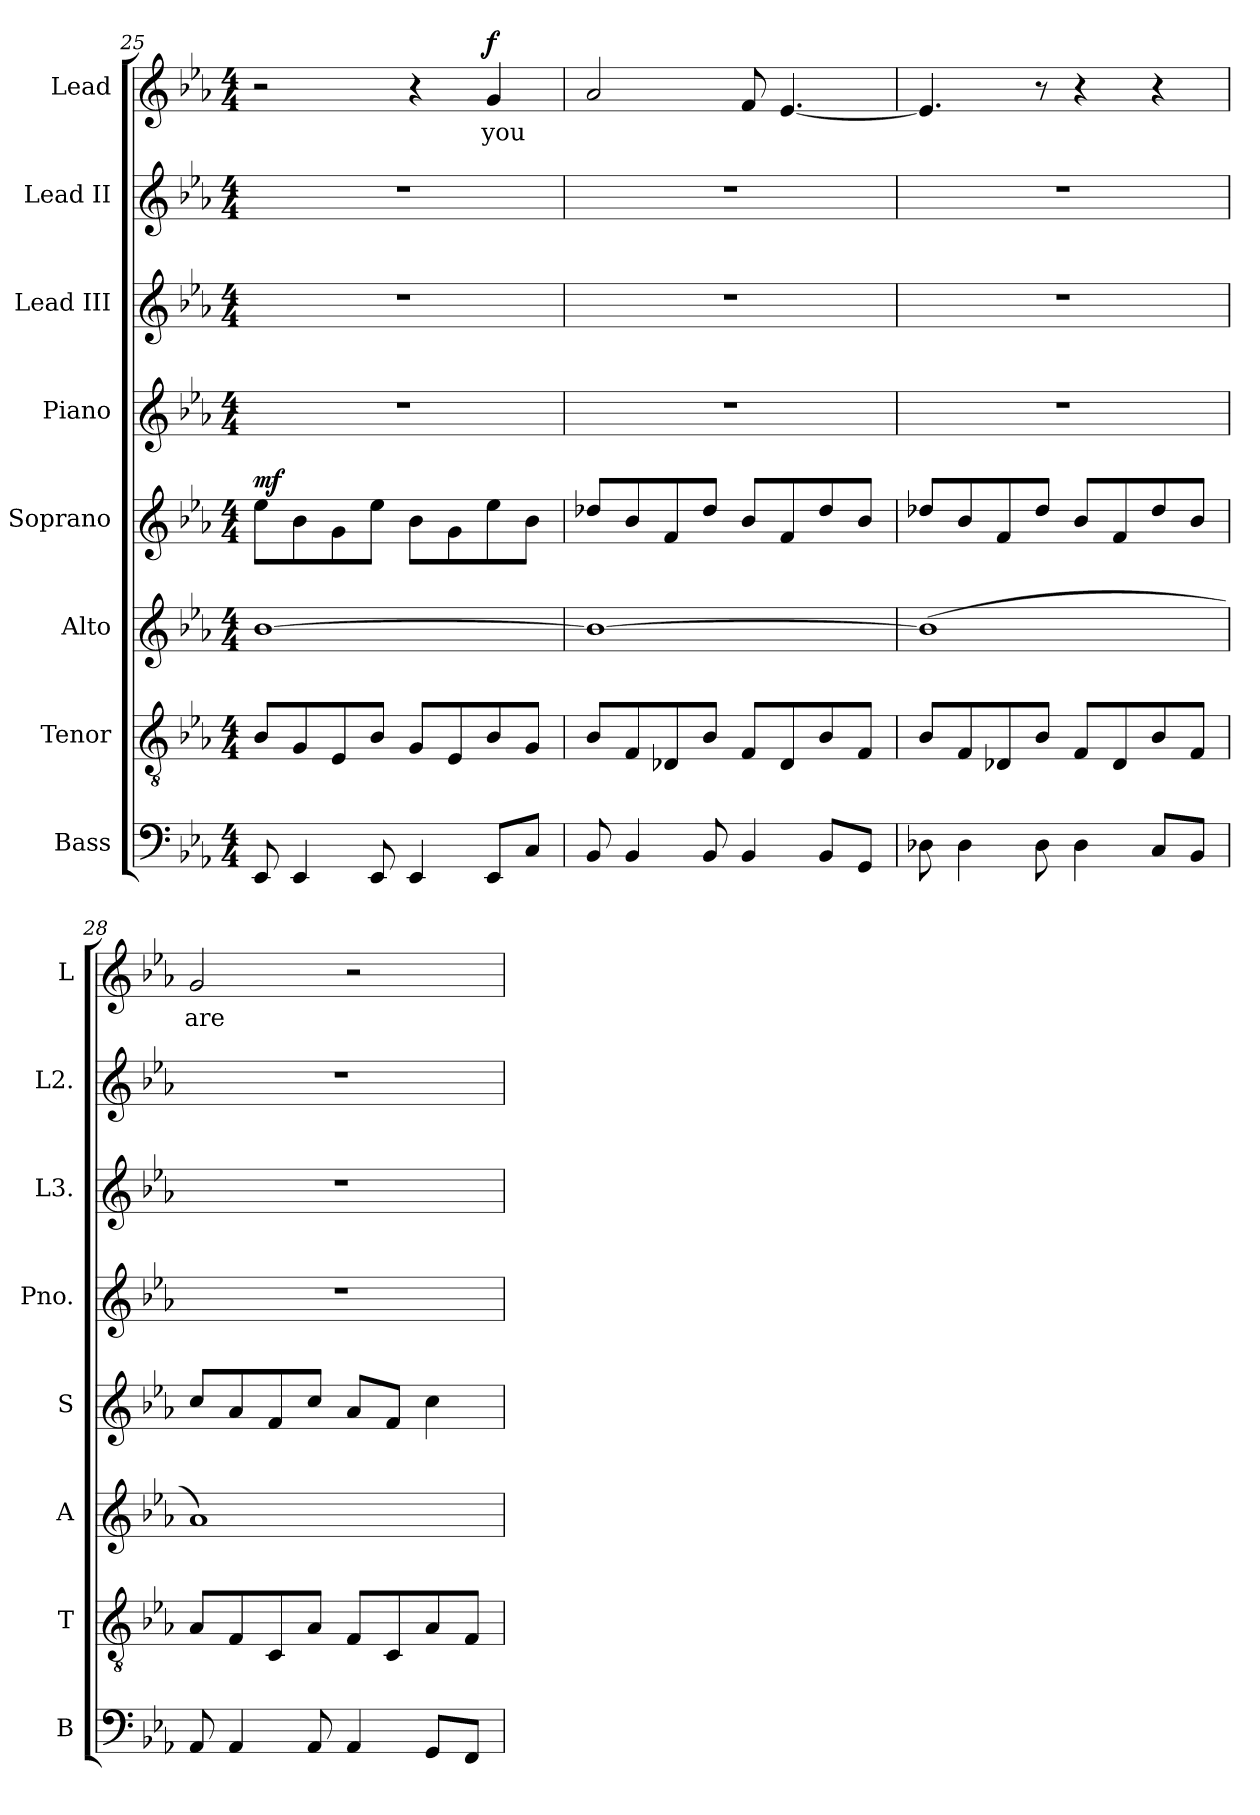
**kern	**kern	**kern	**kern	**dynam	**kern	**kern	**kern	**kern	**text	**dynam
*part8	*part7	*part6	*part5	*part5	*part4	*part3	*part2	*part1	*part1	*part1
*staff8	*staff7	*staff6	*staff5	*staff5	*staff4	*staff3	*staff2	*staff1	*staff1	*staff1
*I"Bass	*I"Tenor	*I"Alto	*I"Soprano	*	*I"Piano	*I"Lead III	*I"Lead II	*I"Lead	*	*
*I'B	*I'T	*I'A	*I'S	*	*I'Pno.	*I'L3.	*I'L2.	*I'L	*	*
*clefF4	*clefGv2	*clefG2	*clefG2	*	*clefG2	*clefG2	*clefG2	*clefG2	*	*
*k[b-e-a-]	*k[b-e-a-]	*k[b-e-a-]	*k[b-e-a-]	*	*k[b-e-a-]	*k[b-e-a-]	*k[b-e-a-]	*k[b-e-a-]	*	*
*M4/4	*M4/4	*M4/4	*M4/4	*	*M4/4	*M4/4	*M4/4	*M4/4	*	*
=25	=25	=25	=25	=25	=25	=25	=25	=25	=25	=25
!	!	!	!	!LO:DY:a	!	!	!	!	!	!
8EE-/	8B-/L	[1b-	8ee-\L	mf	1r	1r	1r	2r	.	.
4EE-/	8G/	.	8b-\	.	.	.	.	.	.	.
.	8E-/	.	8g\	.	.	.	.	.	.	.
8EE-/	8B-/J	.	8ee-\J	.	.	.	.	.	.	.
4EE-/	8G/L	.	8b-\L	.	.	.	.	4r	.	.
.	8E-/	.	8g\	.	.	.	.	.	.	.
!	!	!	!	!	!	!	!	!	!LO:LY:b	!LO:DY:a
8EE-/L	8B-/	.	8ee-\	.	.	.	.	4g/	you	f
8C/J	8G/J	.	8b-\J	.	.	.	.	.	.	.
=26	=26	=26	=26	=26	=26	=26	=26	=26	=26	=26
8BB-/	8B-/L	1b-_	8dd-X/L	.	1r	1r	1r	2a-/	.	.
4BB-/	8F/	.	8b-/	.	.	.	.	.	.	.
.	8D-X/	.	8f/	.	.	.	.	.	.	.
8BB-/	8B-/J	.	8dd-/J	.	.	.	.	.	.	.
4BB-/	8F/L	.	8b-/L	.	.	.	.	8f/	.	.
.	8D-/	.	8f/	.	.	.	.	[4.e-/	.	.
8BB-/L	8B-/	.	8dd-/	.	.	.	.	.	.	.
8GG/J	8F/J	.	8b-/J	.	.	.	.	.	.	.
=27	=27	=27	=27	=27	=27	=27	=27	=27	=27	=27
8D-X\	8B-/L	(1b-]	8dd-X/L	.	1r	1r	1r	4.e-/]	.	.
4D-\	8F/	.	8b-/	.	.	.	.	.	.	.
.	8D-X/	.	8f/	.	.	.	.	.	.	.
8D-\	8B-/J	.	8dd-/J	.	.	.	.	8r	.	.
4D-\	8F/L	.	8b-/L	.	.	.	.	4r	.	.
.	8D-/	.	8f/	.	.	.	.	.	.	.
8C/L	8B-/	.	8dd-/	.	.	.	.	4r	.	.
8BB-/J	8F/J	.	8b-/J	.	.	.	.	.	.	.
!!LO:PB:g=z
=28	=28	=28	=28	=28	=28	=28	=28	=28	=28	=28
!	!	!	!	!	!	!	!	!	!LO:LY:b	!
8AA-/	8A-/L	1a-)	8cc/L	.	1r	1r	1r	2g/	are	.
4AA-/	8F/	.	8a-/	.	.	.	.	.	.	.
.	8C/	.	8f/	.	.	.	.	.	.	.
8AA-/	8A-/J	.	8cc/J	.	.	.	.	.	.	.
4AA-/	8F/L	.	8a-/L	.	.	.	.	2r	.	.
.	8C/	.	8f/J	.	.	.	.	.	.	.
8GG/L	8A-/	.	4cc\	.	.	.	.	.	.	.
8FF/J	8F/J	.	.	.	.	.	.	.	.	.
=	=	=	=	=	=	=	=	=	=	=
*-	*-	*-	*-	*-	*-	*-	*-	*-	*-	*-
